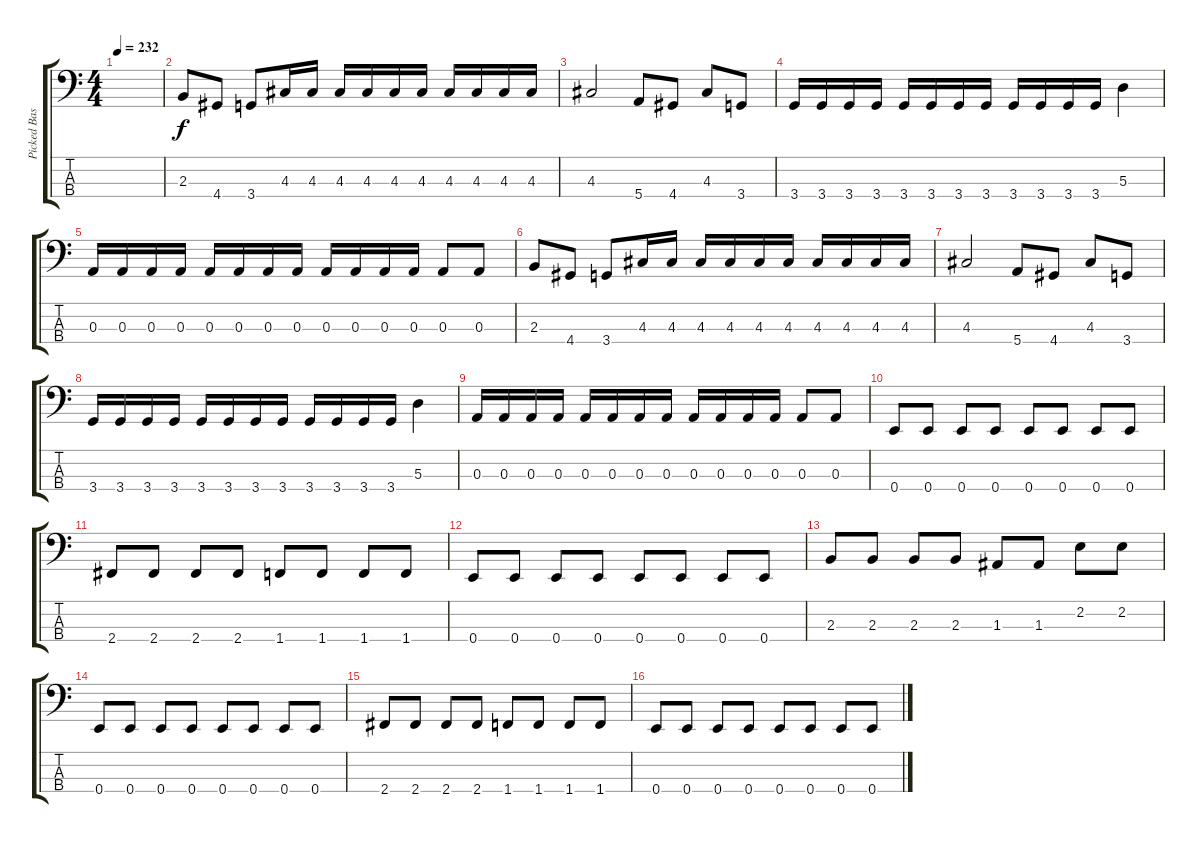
\track ("Picked Bass w/ Trash Distortion" "Picked Bas") {instrument electricbasspick}
\staff {score tabs}
\tuning (G2 D2 A1 E1) {hide}
\ts (4 4)
\tempo 232
\clef f4
\ks c
|
2.3.8 4.4.8 3.4.8 4.3.16 4.3.16 4.3.16 4.3.16 4.3.16 4.3.16 4.3.16 4.3.16 4.3.16 4.3.16 |
4.3.2 5.4.8 4.4.8 4.3.8 3.4.8 |
3.4.16 3.4.16 3.4.16 3.4.16 3.4.16 3.4.16 3.4.16 3.4.16 3.4.16 3.4.16 3.4.16 3.4.16 5.3.4 |
0.3.16 0.3.16 0.3.16 0.3.16 0.3.16 0.3.16 0.3.16 0.3.16 0.3.16 0.3.16 0.3.16 0.3.16 0.3.8 0.3.8 |
2.3.8 4.4.8 3.4.8 4.3.16 4.3.16 4.3.16 4.3.16 4.3.16 4.3.16 4.3.16 4.3.16 4.3.16 4.3.16 |
4.3.2 5.4.8 4.4.8 4.3.8 3.4.8 |
3.4.16 3.4.16 3.4.16 3.4.16 3.4.16 3.4.16 3.4.16 3.4.16 3.4.16 3.4.16 3.4.16 3.4.16 5.3.4 |
0.3.16 0.3.16 0.3.16 0.3.16 0.3.16 0.3.16 0.3.16 0.3.16 0.3.16 0.3.16 0.3.16 0.3.16 0.3.8 0.3.8 |
0.4.8 0.4.8 0.4.8 0.4.8 0.4.8 0.4.8 0.4.8 0.4.8 |
2.4.8 2.4.8 2.4.8 2.4.8 1.4.8 1.4.8 1.4.8 1.4.8 |
0.4.8 0.4.8 0.4.8 0.4.8 0.4.8 0.4.8 0.4.8 0.4.8 |
2.3.8 2.3.8 2.3.8 2.3.8 1.3.8 1.3.8 2.2.8 2.2.8 |
0.4.8 0.4.8 0.4.8 0.4.8 0.4.8 0.4.8 0.4.8 0.4.8 |
2.4.8 2.4.8 2.4.8 2.4.8 1.4.8 1.4.8 1.4.8 1.4.8 |
0.4.8 0.4.8 0.4.8 0.4.8 0.4.8 0.4.8 0.4.8 0.4.8
